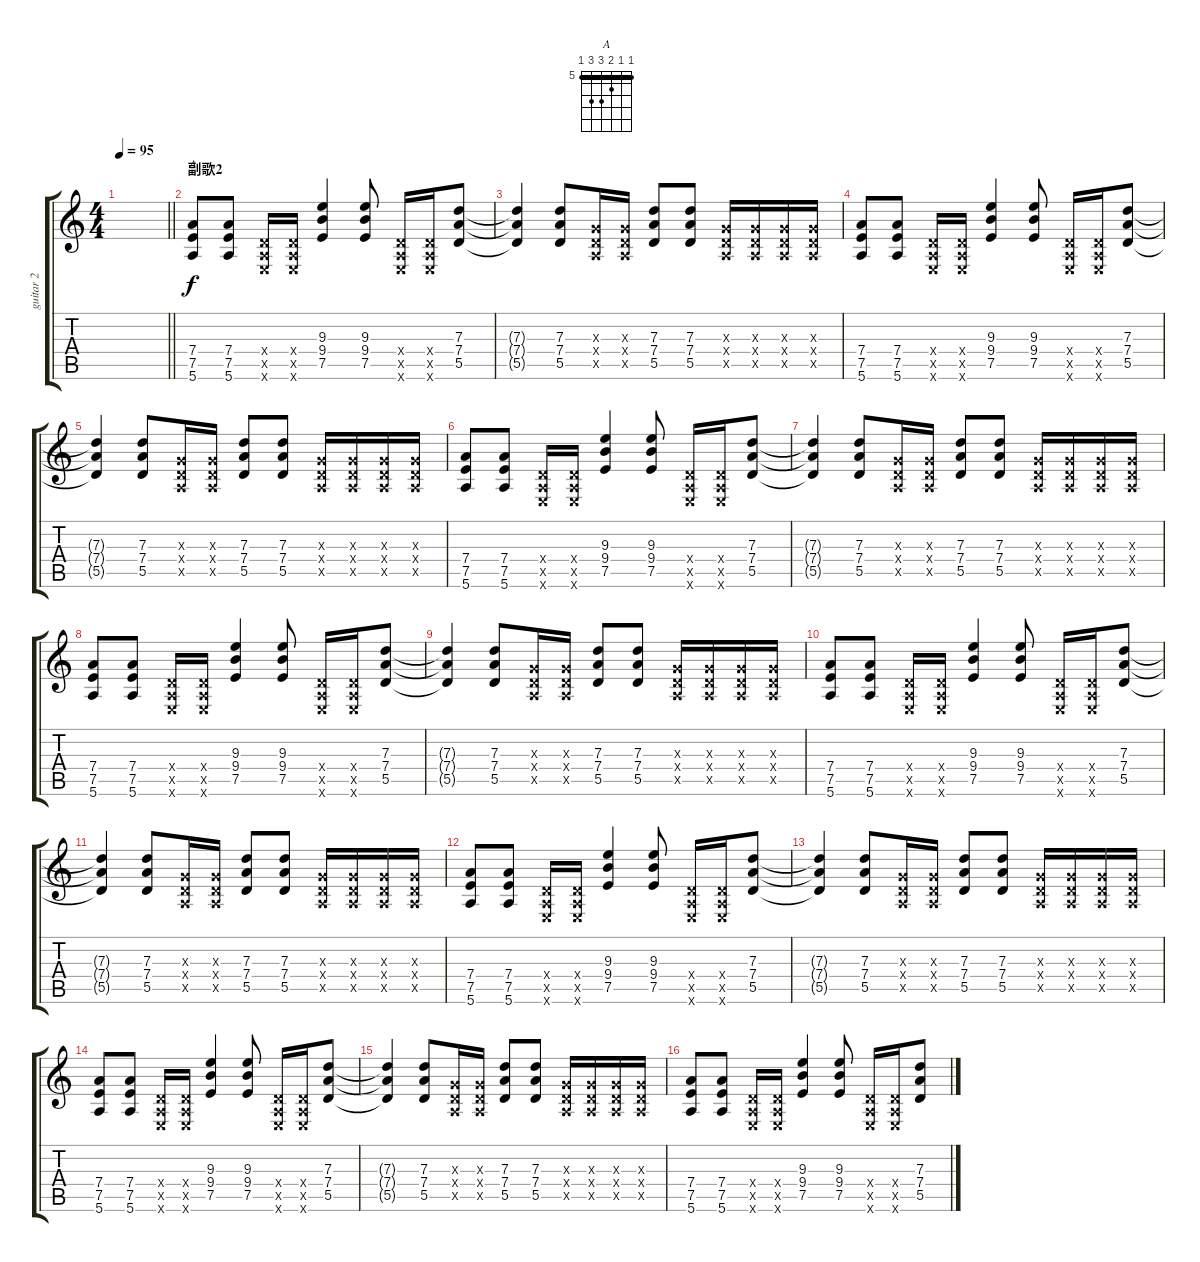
\track ("guitar 2" "guitar 2") {instrument acousticguitarnylon}
\staff {score tabs}
\tuning (E4 B3 G3 D3 A2 E2) {hide}
\chord ("A" 5 5 6 7 7 5) {firstfret 5 barre 5}
\ts (4 4)
\tempo 95
\clef g2
\barLineRight lightlight
\ks c
|
\section ("" "副歌2")
(7.4 7.5 5.6).8{ch "A"} (7.4 7.5 5.6).8 (0.4{x} 0.5{x} 0.6{x}).16 (0.4{x} 0.5{x} 0.6{x}).16 (9.3 9.4 7.5).4 (9.3 9.4 7.5).8 (0.4{x} 0.5{x} 0.6{x}).16 (0.4{x} 0.5{x} 0.6{x}).16 (7.3 7.4 5.5).8 |
(7.3{t} 7.4{t} 5.5{t}).4 (7.3 7.4 5.5).8 (0.3{x} 0.4{x} 0.5{x}).16 (0.3{x} 0.4{x} 0.5{x}).16 (7.3 7.4 5.5).8 (7.3 7.4 5.5).8 (0.3{x} 0.4{x} 0.5{x}).16 (0.3{x} 0.4{x} 0.5{x}).16 (0.3{x} 0.4{x} 0.5{x}).16 (0.3{x} 0.4{x} 0.5{x}).16 |
(7.4 7.5 5.6).8 (7.4 7.5 5.6).8 (0.4{x} 0.5{x} 0.6{x}).16 (0.4{x} 0.5{x} 0.6{x}).16 (9.3 9.4 7.5).4 (9.3 9.4 7.5).8 (0.4{x} 0.5{x} 0.6{x}).16 (0.4{x} 0.5{x} 0.6{x}).16 (7.3 7.4 5.5).8 |
(7.3{t} 7.4{t} 5.5{t}).4 (7.3 7.4 5.5).8 (0.3{x} 0.4{x} 0.5{x}).16 (0.3{x} 0.4{x} 0.5{x}).16 (7.3 7.4 5.5).8 (7.3 7.4 5.5).8 (0.3{x} 0.4{x} 0.5{x}).16 (0.3{x} 0.4{x} 0.5{x}).16 (0.3{x} 0.4{x} 0.5{x}).16 (0.3{x} 0.4{x} 0.5{x}).16 |
(7.4 7.5 5.6).8 (7.4 7.5 5.6).8 (0.4{x} 0.5{x} 0.6{x}).16 (0.4{x} 0.5{x} 0.6{x}).16 (9.3 9.4 7.5).4 (9.3 9.4 7.5).8 (0.4{x} 0.5{x} 0.6{x}).16 (0.4{x} 0.5{x} 0.6{x}).16 (7.3 7.4 5.5).8 |
(7.3{t} 7.4{t} 5.5{t}).4 (7.3 7.4 5.5).8 (0.3{x} 0.4{x} 0.5{x}).16 (0.3{x} 0.4{x} 0.5{x}).16 (7.3 7.4 5.5).8 (7.3 7.4 5.5).8 (0.3{x} 0.4{x} 0.5{x}).16 (0.3{x} 0.4{x} 0.5{x}).16 (0.3{x} 0.4{x} 0.5{x}).16 (0.3{x} 0.4{x} 0.5{x}).16 |
(7.4 7.5 5.6).8 (7.4 7.5 5.6).8 (0.4{x} 0.5{x} 0.6{x}).16 (0.4{x} 0.5{x} 0.6{x}).16 (9.3 9.4 7.5).4 (9.3 9.4 7.5).8 (0.4{x} 0.5{x} 0.6{x}).16 (0.4{x} 0.5{x} 0.6{x}).16 (7.3 7.4 5.5).8 |
(7.3{t} 7.4{t} 5.5{t}).4 (7.3 7.4 5.5).8 (0.3{x} 0.4{x} 0.5{x}).16 (0.3{x} 0.4{x} 0.5{x}).16 (7.3 7.4 5.5).8 (7.3 7.4 5.5).8 (0.3{x} 0.4{x} 0.5{x}).16 (0.3{x} 0.4{x} 0.5{x}).16 (0.3{x} 0.4{x} 0.5{x}).16 (0.3{x} 0.4{x} 0.5{x}).16 |
(7.4 7.5 5.6).8 (7.4 7.5 5.6).8 (0.4{x} 0.5{x} 0.6{x}).16 (0.4{x} 0.5{x} 0.6{x}).16 (9.3 9.4 7.5).4 (9.3 9.4 7.5).8 (0.4{x} 0.5{x} 0.6{x}).16 (0.4{x} 0.5{x} 0.6{x}).16 (7.3 7.4 5.5).8 |
(7.3{t} 7.4{t} 5.5{t}).4 (7.3 7.4 5.5).8 (0.3{x} 0.4{x} 0.5{x}).16 (0.3{x} 0.4{x} 0.5{x}).16 (7.3 7.4 5.5).8 (7.3 7.4 5.5).8 (0.3{x} 0.4{x} 0.5{x}).16 (0.3{x} 0.4{x} 0.5{x}).16 (0.3{x} 0.4{x} 0.5{x}).16 (0.3{x} 0.4{x} 0.5{x}).16 |
(7.4 7.5 5.6).8 (7.4 7.5 5.6).8 (0.4{x} 0.5{x} 0.6{x}).16 (0.4{x} 0.5{x} 0.6{x}).16 (9.3 9.4 7.5).4 (9.3 9.4 7.5).8 (0.4{x} 0.5{x} 0.6{x}).16 (0.4{x} 0.5{x} 0.6{x}).16 (7.3 7.4 5.5).8 |
(7.3{t} 7.4{t} 5.5{t}).4 (7.3 7.4 5.5).8 (0.3{x} 0.4{x} 0.5{x}).16 (0.3{x} 0.4{x} 0.5{x}).16 (7.3 7.4 5.5).8 (7.3 7.4 5.5).8 (0.3{x} 0.4{x} 0.5{x}).16 (0.3{x} 0.4{x} 0.5{x}).16 (0.3{x} 0.4{x} 0.5{x}).16 (0.3{x} 0.4{x} 0.5{x}).16 |
(7.4 7.5 5.6).8 (7.4 7.5 5.6).8 (0.4{x} 0.5{x} 0.6{x}).16 (0.4{x} 0.5{x} 0.6{x}).16 (9.3 9.4 7.5).4 (9.3 9.4 7.5).8 (0.4{x} 0.5{x} 0.6{x}).16 (0.4{x} 0.5{x} 0.6{x}).16 (7.3 7.4 5.5).8 |
(7.3{t} 7.4{t} 5.5{t}).4 (7.3 7.4 5.5).8 (0.3{x} 0.4{x} 0.5{x}).16 (0.3{x} 0.4{x} 0.5{x}).16 (7.3 7.4 5.5).8 (7.3 7.4 5.5).8 (0.3{x} 0.4{x} 0.5{x}).16 (0.3{x} 0.4{x} 0.5{x}).16 (0.3{x} 0.4{x} 0.5{x}).16 (0.3{x} 0.4{x} 0.5{x}).16 |
(7.4 7.5 5.6).8 (7.4 7.5 5.6).8 (0.4{x} 0.5{x} 0.6{x}).16 (0.4{x} 0.5{x} 0.6{x}).16 (9.3 9.4 7.5).4 (9.3 9.4 7.5).8 (0.4{x} 0.5{x} 0.6{x}).16 (0.4{x} 0.5{x} 0.6{x}).16 (7.3 7.4 5.5).8
